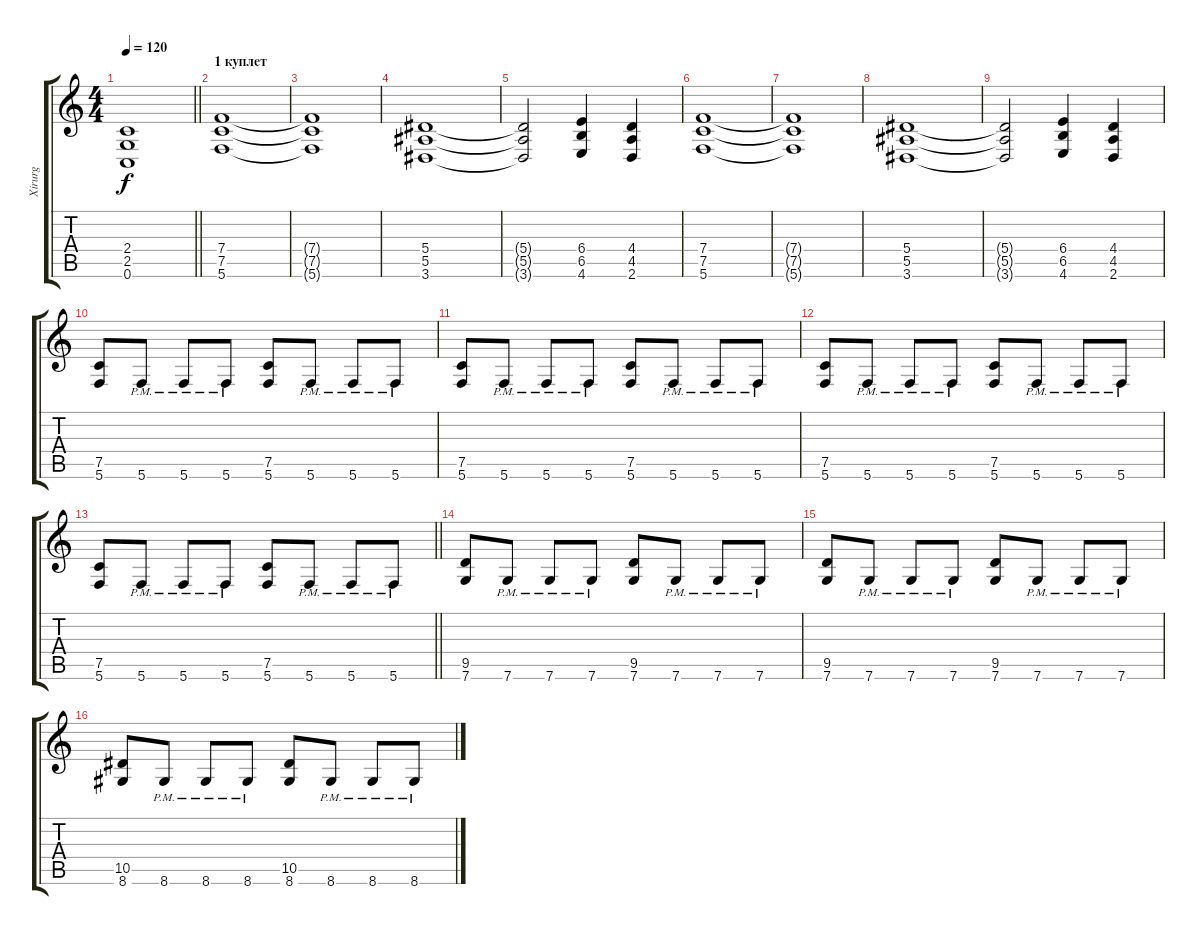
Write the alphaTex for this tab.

\track ("Xirurg" "Xirurg") {instrument distortionguitar}
\staff {score tabs}
\tuning (C4 G3 Eb3 Bb2 F2 C2) {hide}
\ts (4 4)
\tempo 120
\clef g2
\barLineRight lightlight
\ks c
(2.4{t} 2.5{t} 0.6{t}).1{dy f} |
\section ("" "1 куплет")
(7.4 7.5 5.6).1 |
(7.4{t} 7.5{t} 5.6{t}).1 |
(5.4 5.5 3.6).1 |
(5.4{t} 5.5{t} 3.6{t}).2 (6.4 6.5 4.6).4 (4.4 4.5 2.6).4 |
(7.4 7.5 5.6).1 |
(7.4{t} 7.5{t} 5.6{t}).1 |
(5.4 5.5 3.6).1 |
(5.4{t} 5.5{t} 3.6{t}).2 (6.4 6.5 4.6).4 (4.4 4.5 2.6).4 |
(7.5 5.6).8 5.6{pm}.8 5.6{pm}.8 5.6{pm}.8 (7.5 5.6).8 5.6{pm}.8 5.6{pm}.8 5.6{pm}.8 |
(7.5 5.6).8 5.6{pm}.8 5.6{pm}.8 5.6{pm}.8 (7.5 5.6).8 5.6{pm}.8 5.6{pm}.8 5.6{pm}.8 |
(7.5 5.6).8 5.6{pm}.8 5.6{pm}.8 5.6{pm}.8 (7.5 5.6).8 5.6{pm}.8 5.6{pm}.8 5.6{pm}.8 |
\barLineRight lightlight
(7.5 5.6).8 5.6{pm}.8 5.6{pm}.8 5.6{pm}.8 (7.5 5.6).8 5.6{pm}.8 5.6{pm}.8 5.6{pm}.8 |
(9.5 7.6).8 7.6{pm}.8 7.6{pm}.8 7.6{pm}.8 (9.5 7.6).8 7.6{pm}.8 7.6{pm}.8 7.6{pm}.8 |
(9.5 7.6).8 7.6{pm}.8 7.6{pm}.8 7.6{pm}.8 (9.5 7.6).8 7.6{pm}.8 7.6{pm}.8 7.6{pm}.8 |
(10.5 8.6).8 8.6{pm}.8 8.6{pm}.8 8.6{pm}.8 (10.5 8.6).8 8.6{pm}.8 8.6{pm}.8 8.6{pm}.8
